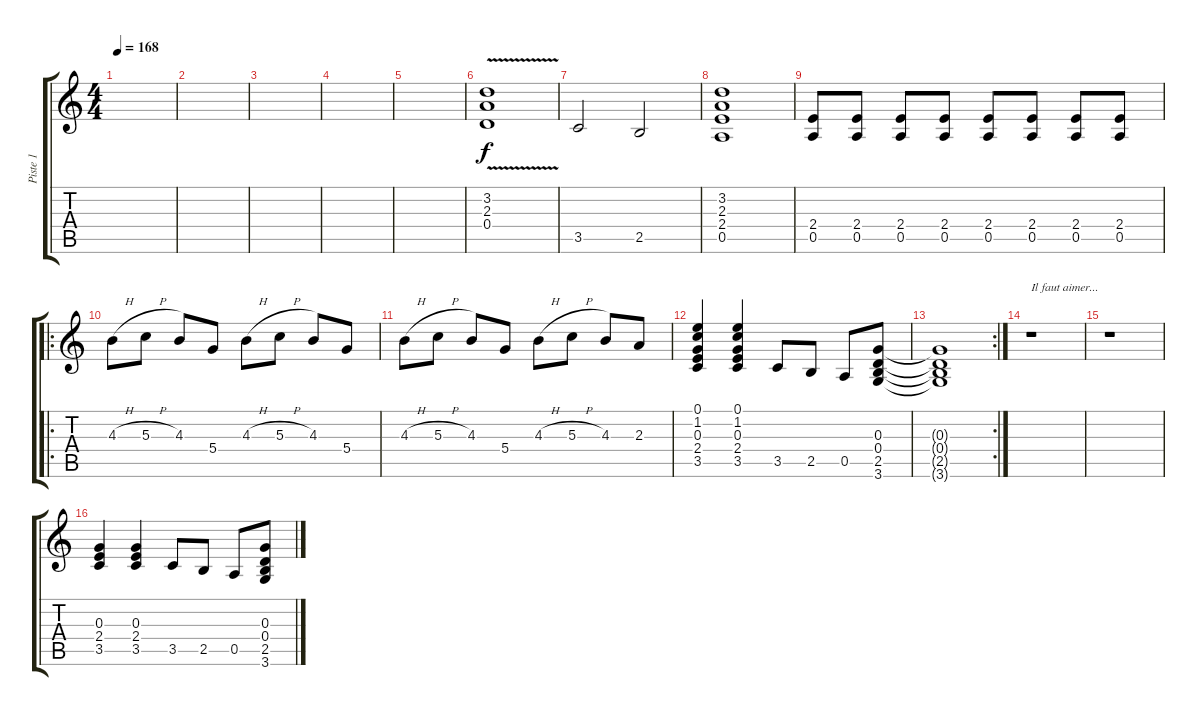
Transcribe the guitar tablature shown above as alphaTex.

\track ("Piste 1" "Piste 1") {instrument distortionguitar}
\staff {score tabs}
\tuning (E4 B3 G3 D3 A2 E2) {hide}
\ts (4 4)
\tempo 168
\clef g2
\ks c
|
|
|
|
|
(3.2{v} 2.3{v} 0.4{v}).1 |
3.5.2 2.5.2 |
(3.2 2.3 2.4 0.5).1 |
(2.4 0.5).8 (2.4 0.5).8 (2.4 0.5).8 (2.4 0.5).8 (2.4 0.5).8 (2.4 0.5).8 (2.4 0.5).8 (2.4 0.5).8 |
\ro
4.3{h}.8 5.3{h}.8 4.3.8 5.4.8 4.3{h}.8 5.3{h}.8 4.3.8 5.4.8 |
4.3{h}.8 5.3{h}.8 4.3.8 5.4.8 4.3{h}.8 5.3{h}.8 4.3.8 2.3.8 |
(0.1 1.2 0.3 2.4 3.5).4 (0.1 1.2 0.3 2.4 3.5).4 3.5.8 2.5.8 0.5.8 (0.3 0.4 2.5 3.6).8 |
\rc 2
(0.3{t} 0.4{t} 2.5{t} 3.6{t}).1 |
r.1{txt "Il faut aimer..."} |
r.1 |
(0.3 2.4 3.5).4 (0.3 2.4 3.5).4 3.5.8 2.5.8 0.5.8 (0.3 0.4 2.5 3.6).8
